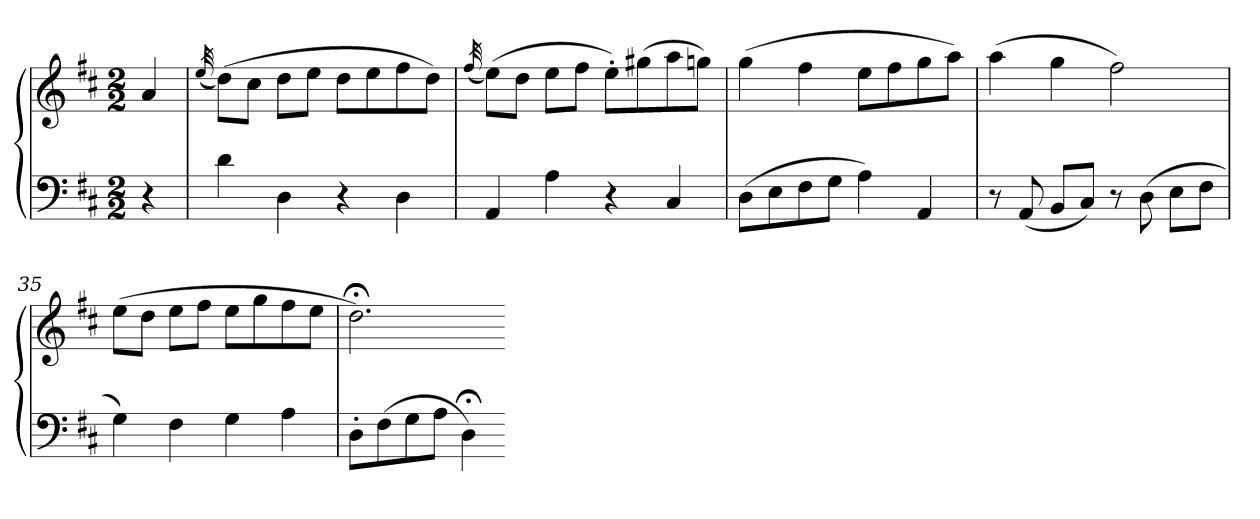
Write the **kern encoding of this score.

**kern	**kern
*part1	*part1
*staff2	*staff1
*clefF4	*clefG2
*k[f#c#]	*k[f#c#]
*D:	*D:
*M2/2	*M2/2
=	=
4r	4a
=31	=31
.	(32qee
4d	(8ddL)
.	8cc#J
4D	8ddL
.	8eeJ
4r	8ddL
.	8ee
4D	8ff#
.	8ddJ)
=32	=32
.	(32qff#
4AA	(8eeL)
.	8ddJ
4A	8eeL
.	8ff#J
4r	8ee'L)
.	(8gg#X
4C#	8aa
.	8ggnJ)
=33	=33
(8DL	(4gg
8E	.
8F#	4ff#
8GJ	.
4A)	8eeL
.	8ff#
4AA	8gg
.	8aaJ)
=34	=34
8r	(4aa
(8AA	.
8BBL	4gg
8C#J)	.
8r	2ff#)
(8D	.
8EL	.
8F#J	.
=35	=35
4G)	(8eeL
.	8ddJ
4F#	8eeL
.	8ff#J
4G	8eeL
.	8gg
4A	8ff#
.	8eeJ
=36	=36
8D'L	2.dd;<)
(8F#	.
8G	.
8AJ	.
4D;<)	.
=-	=-
*-	*-
